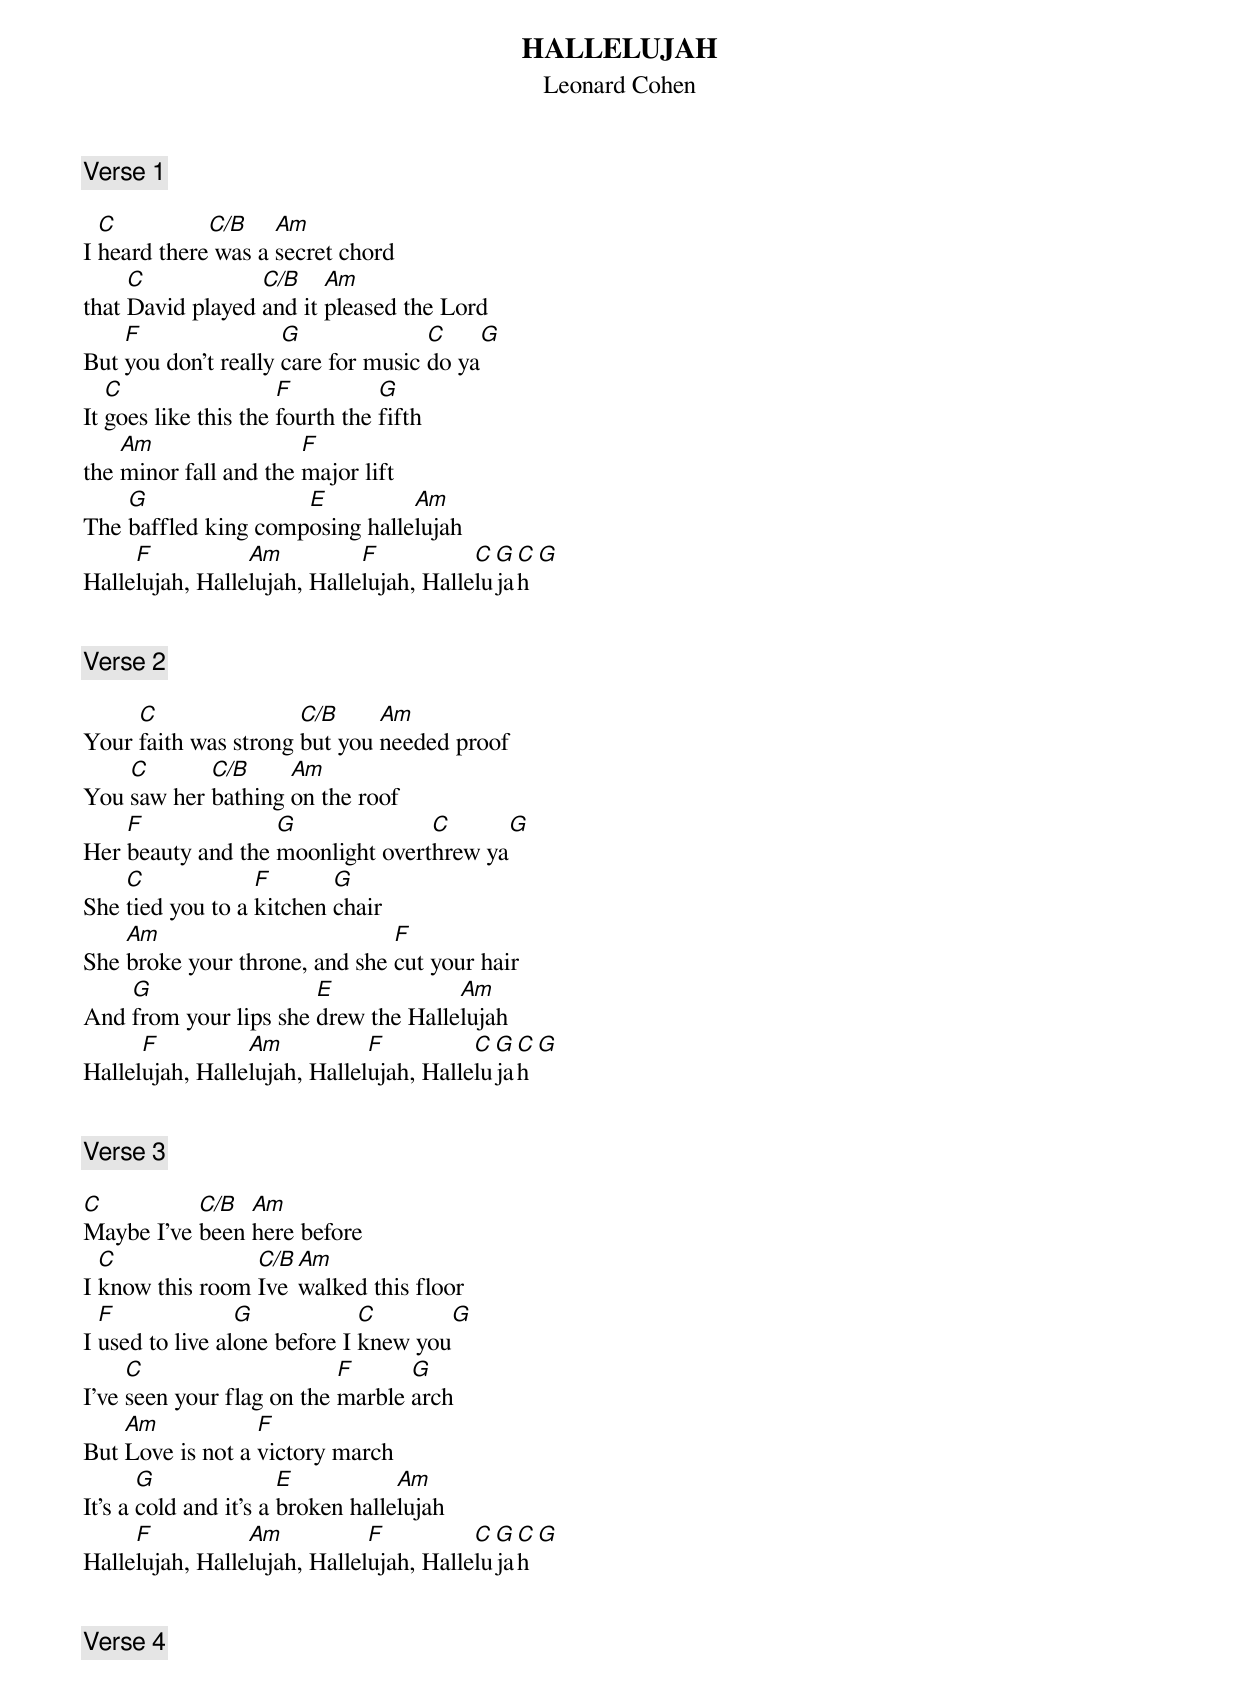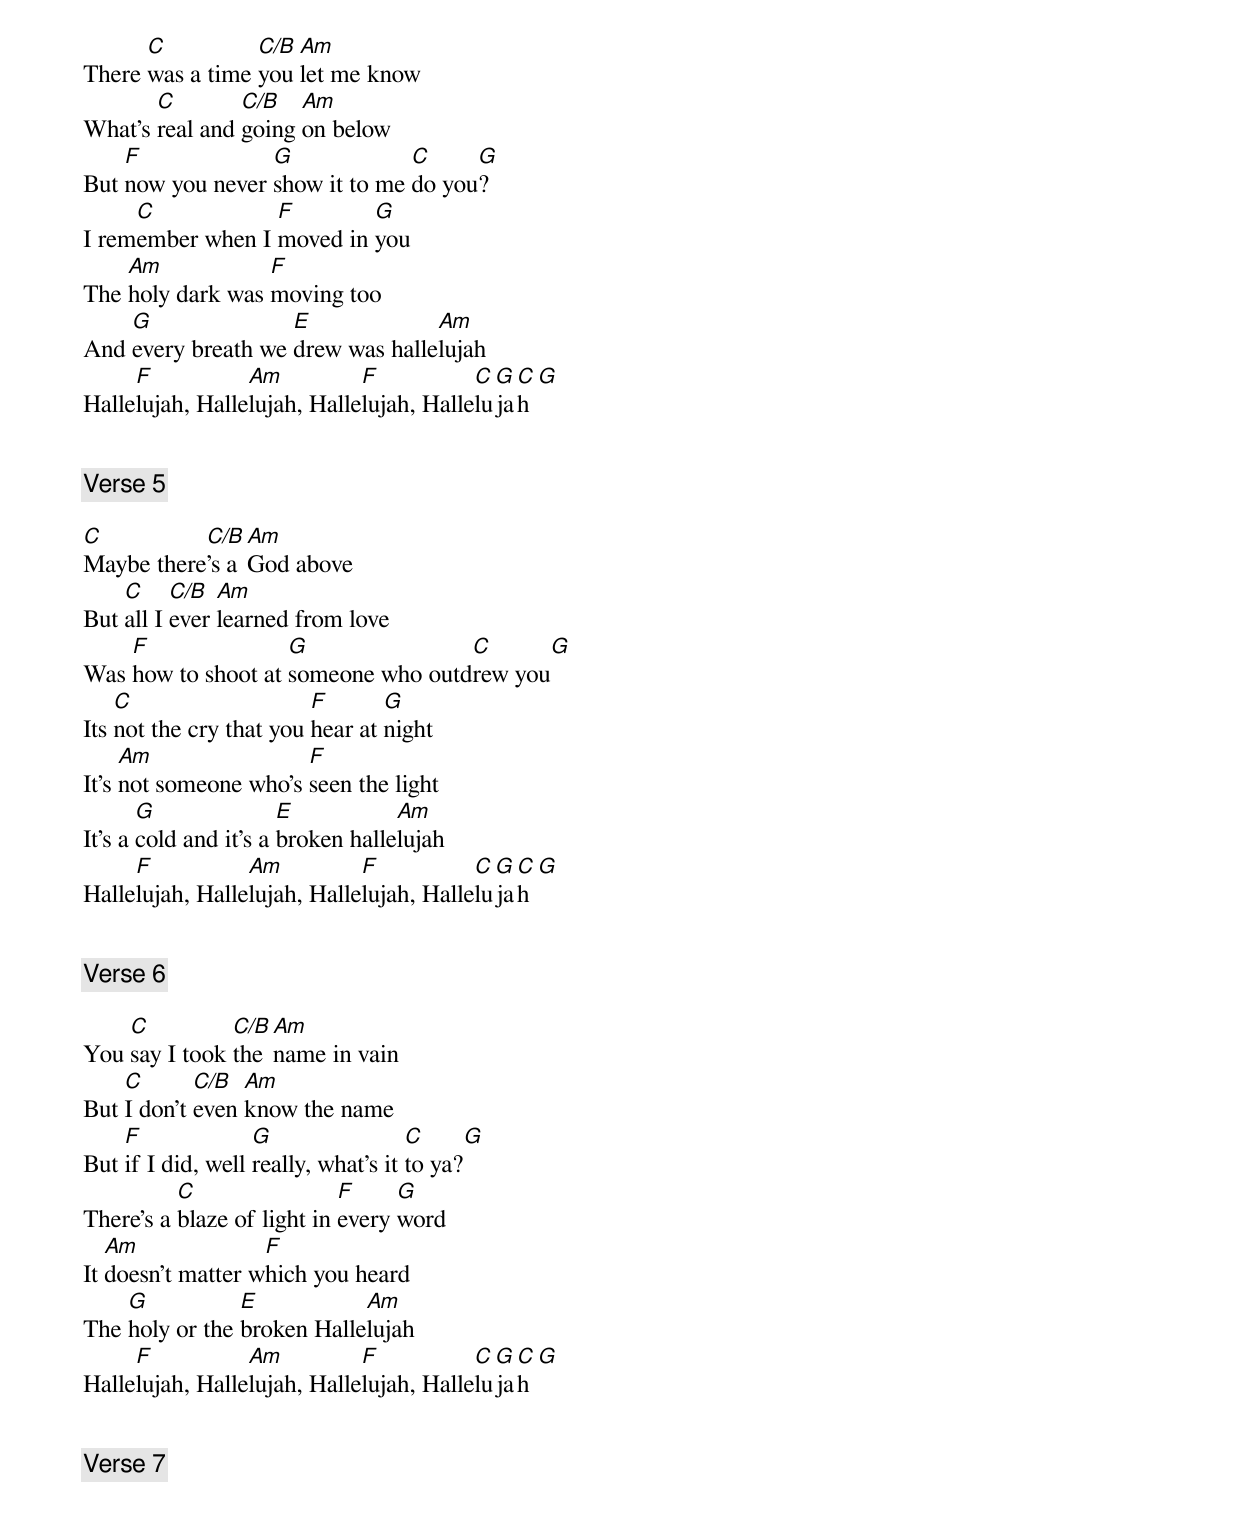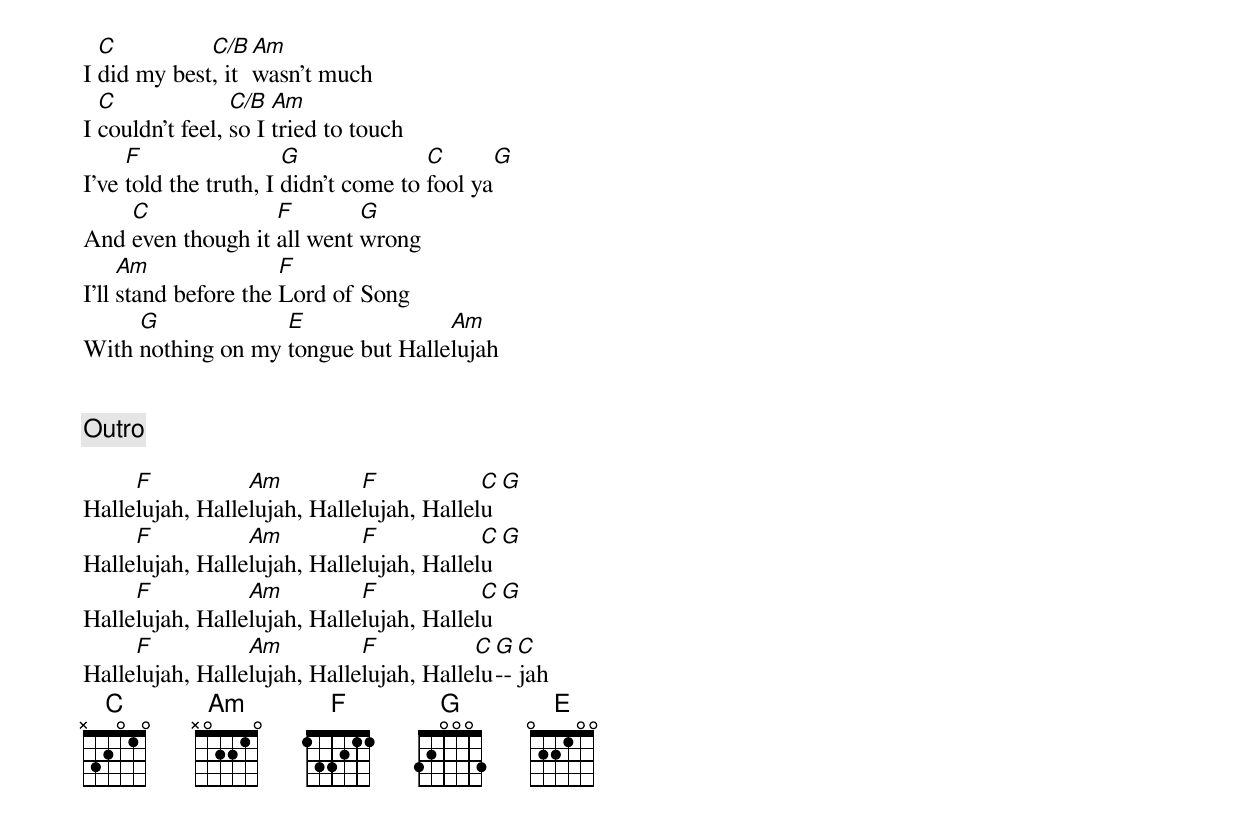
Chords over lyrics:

HALLELUJAH
Leonard Cohen


[Verse 1]

  C          C/B    Am
I heard there was a secret chord
     C            C/B    Am
that David played and it pleased the Lord
    F                G              C    G
But you don't really care for music do ya
   C                  F          G
It goes like this the fourth the fifth
    Am                 F
the minor fall and the major lift
    G                E          Am
The baffled king composing hallelujah
     F           Am          F           C G C  G
Hallelujah, Hallelujah, Hallelujah, Hallelujah


[Verse 2]

     C                C/B     Am
Your faith was strong but you needed proof
    C       C/B     Am
You saw her bathing on the roof
    F              G              C      G
Her beauty and the moonlight overthrew ya
    C             F       G
She tied you to a kitchen chair
    Am                         F
She broke your throne, and she cut your hair
    G                  E             Am
And from your lips she drew the Hallelujah
      F          Am           F          C G C  G
Hallelujah, Hallelujah, Hallelujah, Hallelujah


[Verse 3]

C          C/B  Am
Maybe I've been here before
  C              C/B Am
I know this room Ive walked this floor
  F              G            C       G
I used to live alone before I knew you
     C                     F      G
I've seen your flag on the marble arch
    Am            F
But Love is not a victory march
       G               E           Am
It’s a cold and it’s a broken hallelujah
     F           Am           F          C G C  G
Hallelujah, Hallelujah, Hallelujah, Hallelujah


[Verse 4]

      C          C/B Am
There was a time you let me know
       C        C/B   Am
What's real and going on below
    F             G             C     G
But now you never show it to me do you?
     C            F        G
I remember when I moved in you
    Am            F
The holy dark was moving too
    G               E             Am
And every breath we drew was hallelujah
     F           Am          F           C G C  G
Hallelujah, Hallelujah, Hallelujah, Hallelujah


[Verse 5]

C          C/B  Am
Maybe there’s a God above
    C     C/B  Am
But all I ever learned from love
    F               G               C      G
Was how to shoot at someone who outdrew you
    C                    F       G
Its not the cry that you hear at night
     Am                F
It's not someone who's seen the light
       G               E           Am
It’s a cold and it’s a broken hallelujah
     F           Am          F           C G C  G
Hallelujah, Hallelujah, Hallelujah, Hallelujah


[Verse 6]

    C          C/B Am
You say I took the name in vain
    C       C/B  Am
But I don't even know the name
    F              G                 C     G
But if I did, well really, what's it to ya?
          C                 F     G
There's a blaze of light in every word
   Am              F
It doesn't matter which you heard
    G           E           Am
The holy or the broken Hallelujah
     F           Am          F           C G C  G
Hallelujah, Hallelujah, Hallelujah, Hallelujah


[Verse 7]

  C          C/B  Am
I did my best, it wasn't much
  C              C/B  Am
I couldn't feel, so I tried to touch
     F                 G              C      G
I've told the truth, I didn't come to fool ya
    C              F        G
And even though it all went wrong
     Am               F
I'll stand before the Lord of Song
     G             E               Am
With nothing on my tongue but Hallelujah


[Outro]

     F           Am          F            C G
Hallelujah, Hallelujah, Hallelujah, Hallelu
     F           Am          F            C G
Hallelujah, Hallelujah, Hallelujah, Hallelu
     F           Am          F            C G
Hallelujah, Hallelujah, Hallelujah, Hallelu
     F           Am          F           C G C
Hallelujah, Hallelujah, Hallelujah, Hallelu--jah
